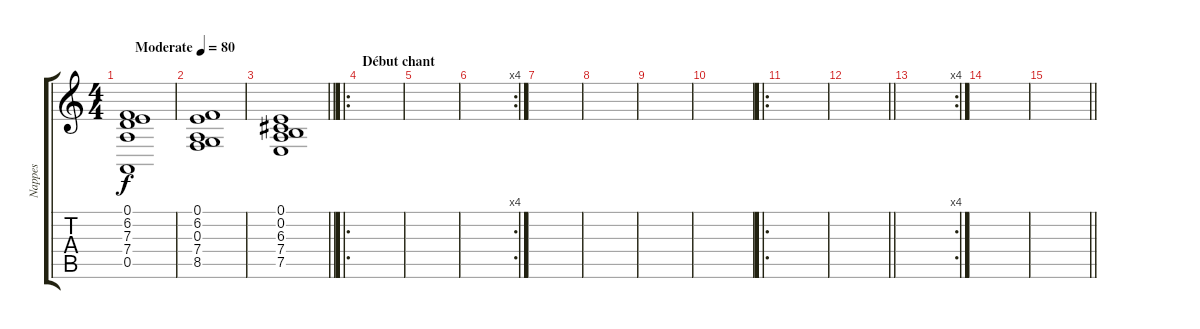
\track ("Nappes" "Nappes") {instrument seashore}
\staff {score tabs}
\tuning (E4 B3 G3 D3 A2 E2) {hide}
\ts (4 4)
\tempo (80 "Moderate")
\clef g2
\ks c
(0.1 6.2 7.3 7.4 0.5).1{dy f instrument seashore} |
(0.1 6.2 0.3 7.4 8.5).1 |
\barLineRight lightlight
(0.1 0.2 6.3 7.4 7.5).1 |
\ro
\section ("" "Début chant")
|
|
\rc 4
|
|
|
|
|
\ro
|
\barLineRight lightlight
|
\rc 4
|
|
\barLineRight lightlight
